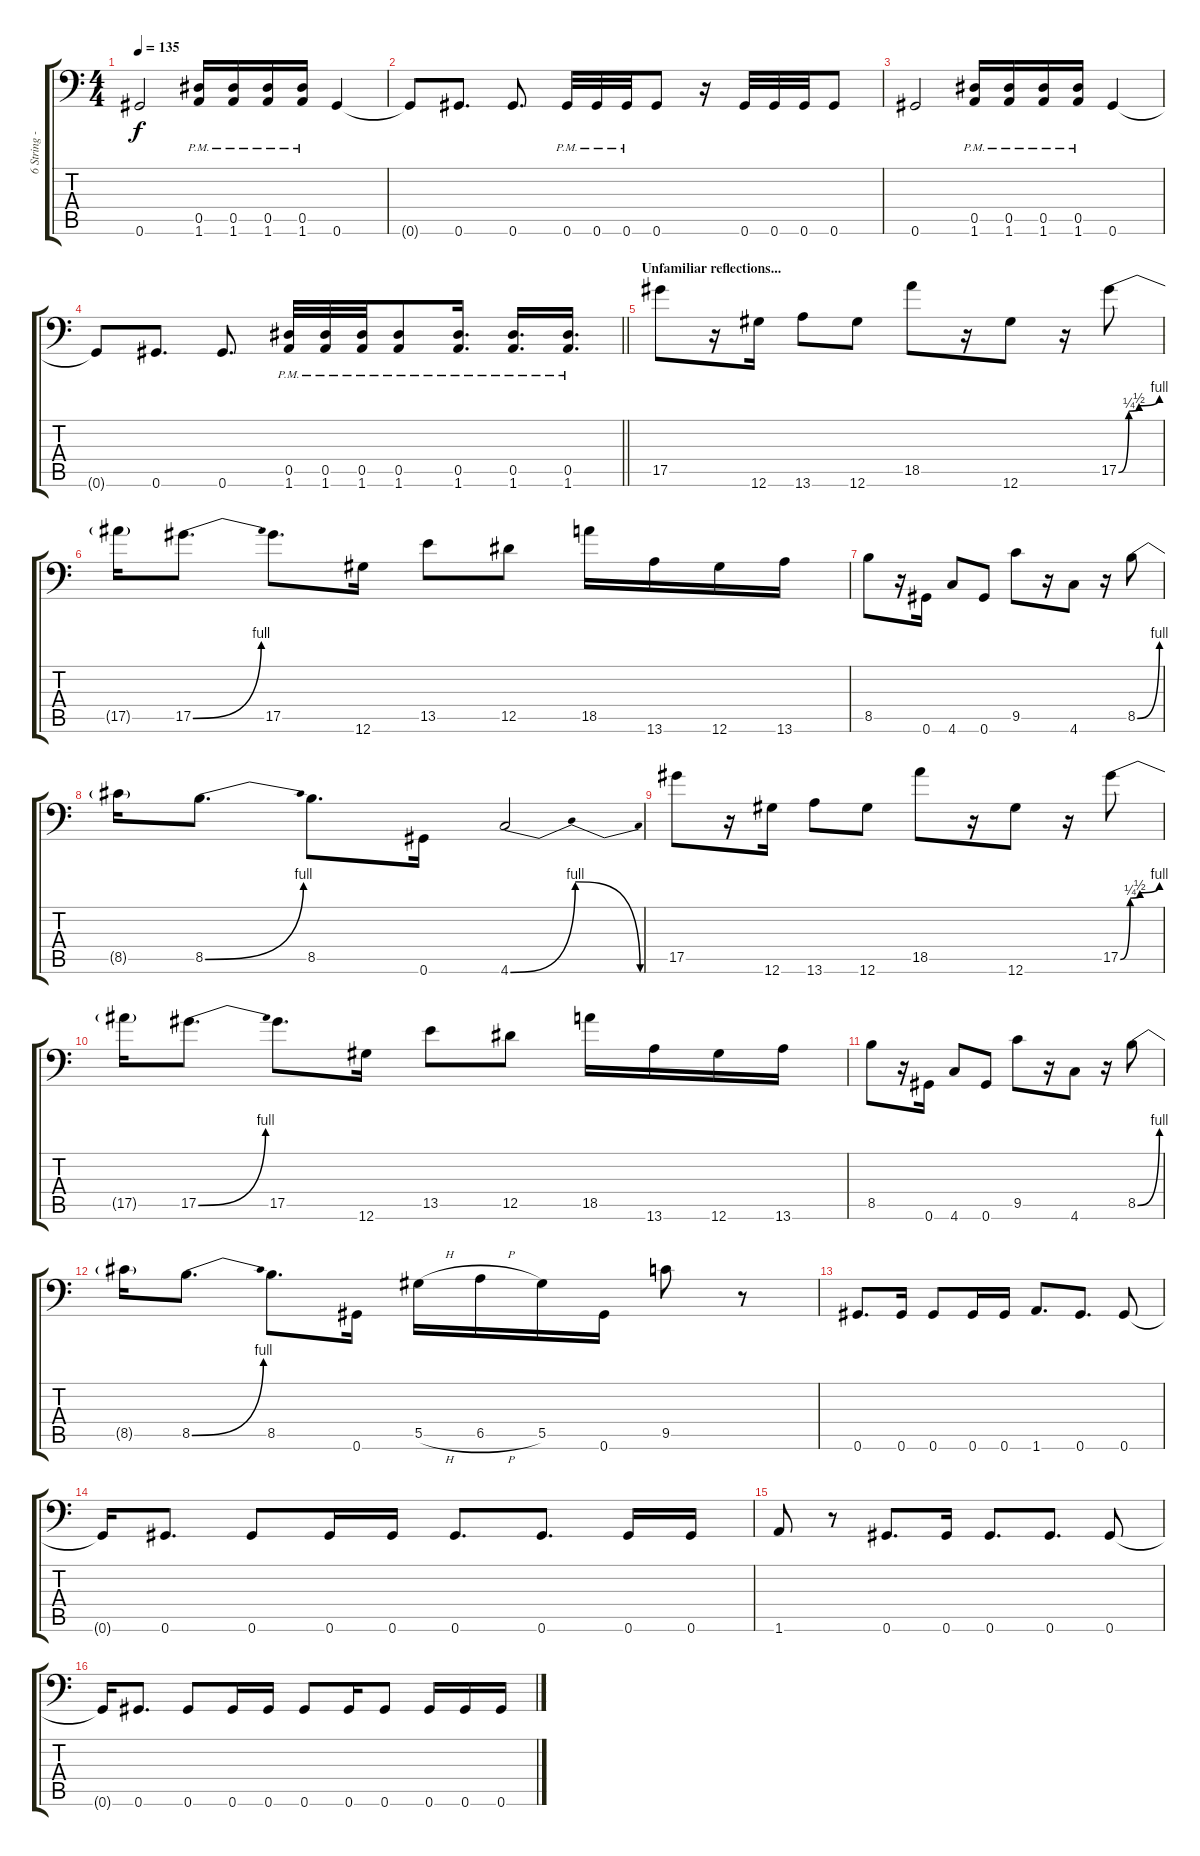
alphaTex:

\track ("6 String - Jon" "6 String -") {instrument acousticguitarsteel}
\staff {score tabs}
\tuning (Bb3 F3 Db3 Ab2 Eb2 Ab1) {hide}
\ts (4 4)
\tempo 135
\clef f4
\ks c
0.6.2{dy f} (0.5 1.6{pm}).16 (0.5 1.6{pm}).16 (0.5 1.6{pm}).16 (0.5 1.6{pm}).16 0.6.4 |
0.6{t}.8 0.6.8{d} 0.6.8{d} 0.6{pm}.32 0.6{pm}.32 0.6{pm}.32 0.6.8 r.16 0.6.32 0.6.32 0.6.32 0.6.8 |
0.6.2 (0.5 1.6{pm}).16 (0.5 1.6{pm}).16 (0.5 1.6{pm}).16 (0.5 1.6{pm}).16 0.6.4 |
\barLineRight lightlight
0.6{t}.8 0.6.8{d} 0.6.8{d} (0.5{pm} 1.6{pm}).32 (0.5{pm} 1.6{pm}).32 (0.5{pm} 1.6{pm}).32 (0.5{pm} 1.6).8 (0.5{pm} 1.6).16{d} (0.5{pm} 1.6).16{d} (0.5{pm} 1.6).16{d} |
\section ("" "Unfamiliar reflections...")
17.5.8 r.16 12.6.16 13.6.8 12.6.8 18.5.8 r.16 12.6.8 r.16 17.5{be (custom 0 0 15 1 30 2 60 4)}.8 |
17.5{t}.16 17.5{be (bend 0 0 60 4)}.8{d} 17.5.8{d} 12.6.16 13.5.8 12.5.8 18.5.16 13.6.16 12.6.16 13.6.16 |
8.5.8 r.16 0.6.16 4.6.8 0.6.8 9.5.8 r.16 4.6.8 r.16 8.5{be (bend 0 0 60 4)}.8 |
8.5{t}.16 8.5{be (bend 0 0 60 4)}.8{d} 8.5.8{d} 0.6.16 4.6{be (bendrelease 0 0 15 4 30 4 60 0)}.2 |
17.5.8 r.16 12.6.16 13.6.8 12.6.8 18.5.8 r.16 12.6.8 r.16 17.5{be (custom 0 0 15 1 30 2 60 4)}.8 |
17.5{t}.16 17.5{be (bend 0 0 60 4)}.8{d} 17.5.8{d} 12.6.16 13.5.8 12.5.8 18.5.16 13.6.16 12.6.16 13.6.16 |
8.5.8 r.16 0.6.16 4.6.8 0.6.8 9.5.8 r.16 4.6.8 r.16 8.5{be (bend 0 0 60 4)}.8 |
8.5{t}.16 8.5{be (bend 0 0 60 4)}.8{d} 8.5.8{d} 0.6.16 5.5{h}.16 6.5{h}.16 5.5.16 0.6.16 9.5.8 r.8 |
0.6.8{d} 0.6.16 0.6.8 0.6.16 0.6.16 1.6.8{d} 0.6.8{d} 0.6.8 |
0.6{t}.16 0.6.8{d} 0.6.8 0.6.16 0.6.16 0.6.8{d} 0.6.8{d} 0.6.16 0.6.16 |
1.6.8 r.8 0.6.8{d} 0.6.16 0.6.8{d} 0.6.8{d} 0.6.8 |
0.6{t}.16 0.6.8{d} 0.6.8 0.6.16 0.6.16 0.6.8 0.6.16 0.6.8 0.6.16 0.6.16 0.6.16
